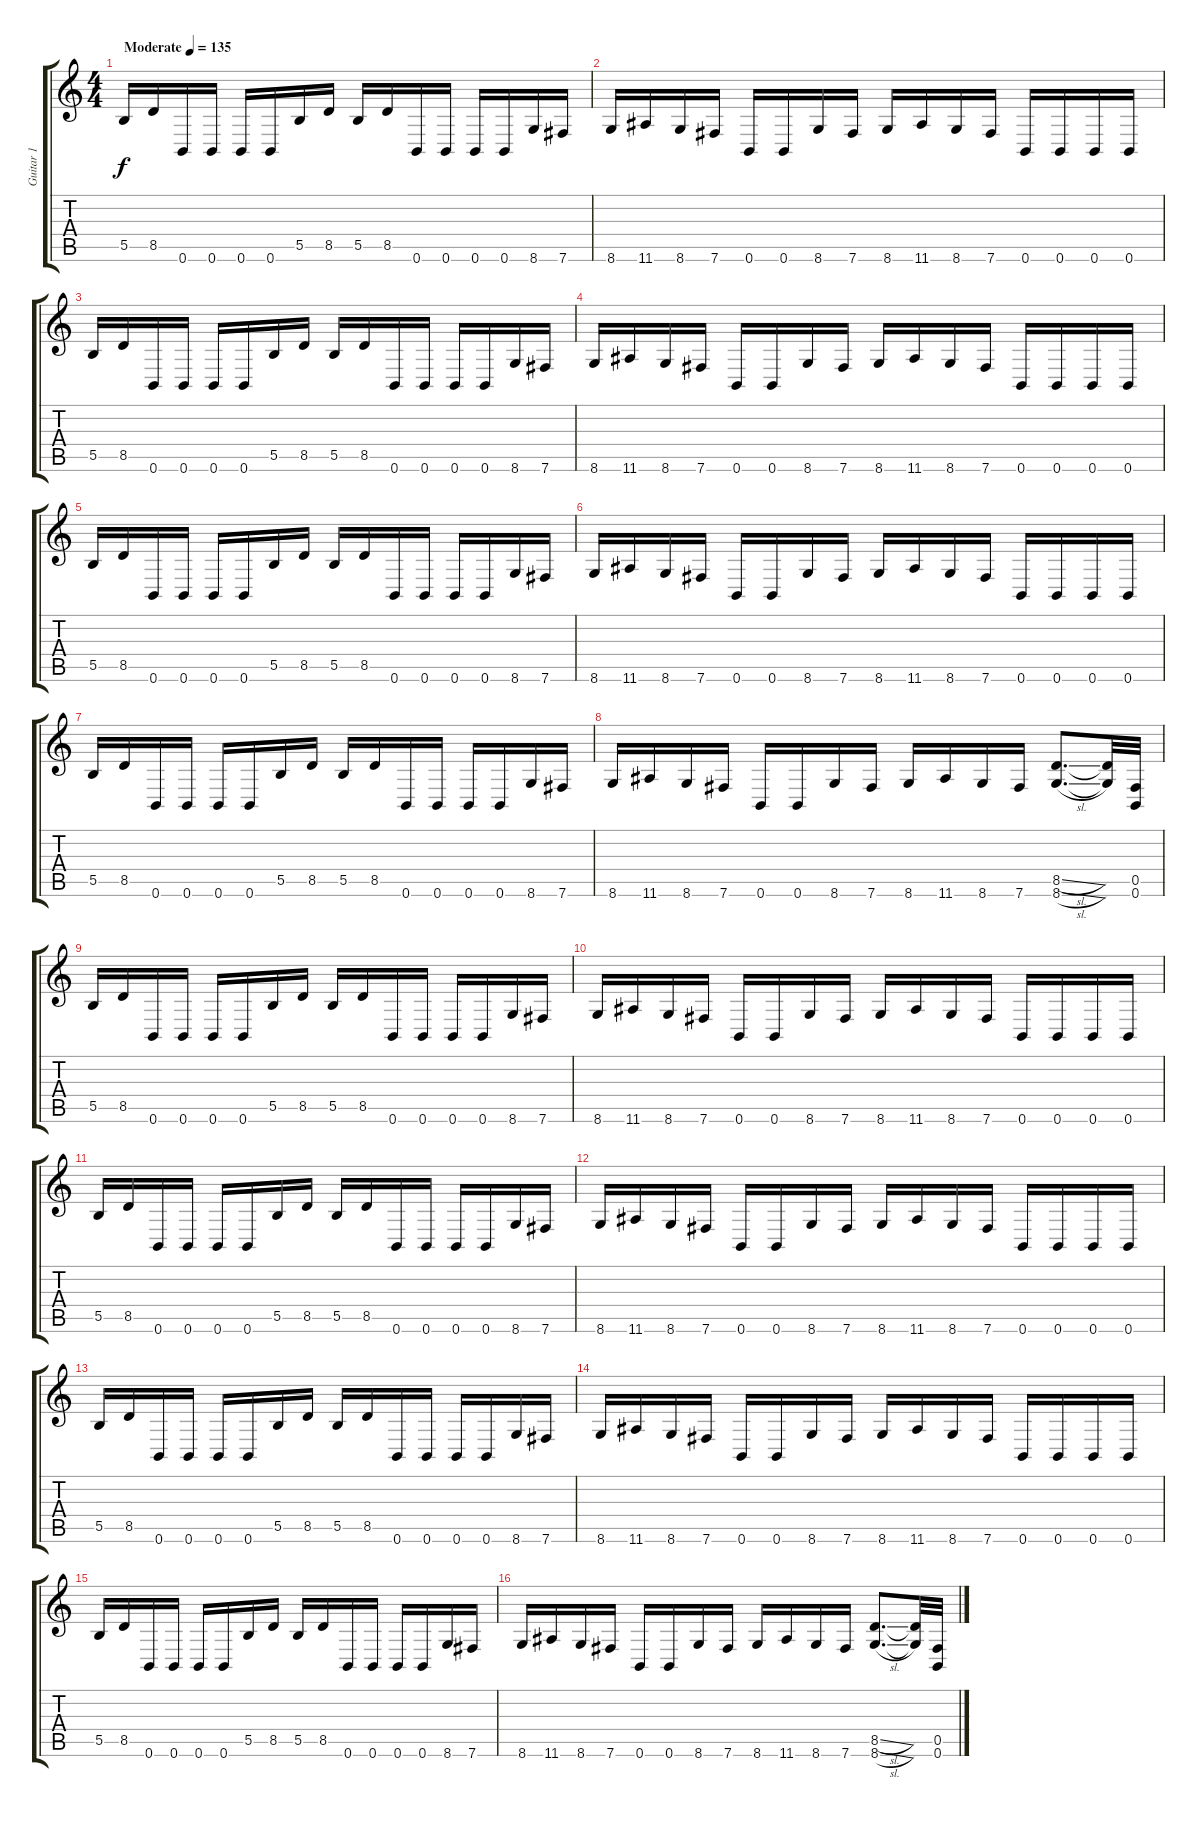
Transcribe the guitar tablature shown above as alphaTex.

\track ("Guitar 1" "Guitar 1") {instrument distortionguitar}
\staff {score tabs}
\tuning (Db4 Ab3 E3 B2 Gb2 B1) {hide}
\ts (4 4)
\tempo (135 "Moderate")
\clef g2
\ks c
5.5.16{dy f instrument distortionguitar} 8.5.16 0.6.16 0.6.16 0.6.16 0.6.16 5.5.16 8.5.16 5.5.16 8.5.16 0.6.16 0.6.16 0.6.16 0.6.16 8.6.16 7.6.16 |
8.6.16 11.6.16 8.6.16 7.6.16 0.6.16 0.6.16 8.6.16 7.6.16 8.6.16 11.6.16 8.6.16 7.6.16 0.6.16 0.6.16 0.6.16 0.6.16 |
5.5.16 8.5.16 0.6.16 0.6.16 0.6.16 0.6.16 5.5.16 8.5.16 5.5.16 8.5.16 0.6.16 0.6.16 0.6.16 0.6.16 8.6.16 7.6.16 |
8.6.16 11.6.16 8.6.16 7.6.16 0.6.16 0.6.16 8.6.16 7.6.16 8.6.16 11.6.16 8.6.16 7.6.16 0.6.16 0.6.16 0.6.16 0.6.16 |
5.5.16 8.5.16 0.6.16 0.6.16 0.6.16 0.6.16 5.5.16 8.5.16 5.5.16 8.5.16 0.6.16 0.6.16 0.6.16 0.6.16 8.6.16 7.6.16 |
8.6.16 11.6.16 8.6.16 7.6.16 0.6.16 0.6.16 8.6.16 7.6.16 8.6.16 11.6.16 8.6.16 7.6.16 0.6.16 0.6.16 0.6.16 0.6.16 |
5.5.16 8.5.16 0.6.16 0.6.16 0.6.16 0.6.16 5.5.16 8.5.16 5.5.16 8.5.16 0.6.16 0.6.16 0.6.16 0.6.16 8.6.16 7.6.16 |
8.6.16 11.6.16 8.6.16 7.6.16 0.6.16 0.6.16 8.6.16 7.6.16 8.6.16 11.6.16 8.6.16 7.6.16 (8.5{sl} 8.6{sl}).8{d} (8.5{t} 8.6{t}).32 (0.5 0.6).32 |
5.5.16 8.5.16 0.6.16 0.6.16 0.6.16 0.6.16 5.5.16 8.5.16 5.5.16 8.5.16 0.6.16 0.6.16 0.6.16 0.6.16 8.6.16 7.6.16 |
8.6.16 11.6.16 8.6.16 7.6.16 0.6.16 0.6.16 8.6.16 7.6.16 8.6.16 11.6.16 8.6.16 7.6.16 0.6.16 0.6.16 0.6.16 0.6.16 |
5.5.16 8.5.16 0.6.16 0.6.16 0.6.16 0.6.16 5.5.16 8.5.16 5.5.16 8.5.16 0.6.16 0.6.16 0.6.16 0.6.16 8.6.16 7.6.16 |
8.6.16 11.6.16 8.6.16 7.6.16 0.6.16 0.6.16 8.6.16 7.6.16 8.6.16 11.6.16 8.6.16 7.6.16 0.6.16 0.6.16 0.6.16 0.6.16 |
5.5.16 8.5.16 0.6.16 0.6.16 0.6.16 0.6.16 5.5.16 8.5.16 5.5.16 8.5.16 0.6.16 0.6.16 0.6.16 0.6.16 8.6.16 7.6.16 |
8.6.16 11.6.16 8.6.16 7.6.16 0.6.16 0.6.16 8.6.16 7.6.16 8.6.16 11.6.16 8.6.16 7.6.16 0.6.16 0.6.16 0.6.16 0.6.16 |
5.5.16 8.5.16 0.6.16 0.6.16 0.6.16 0.6.16 5.5.16 8.5.16 5.5.16 8.5.16 0.6.16 0.6.16 0.6.16 0.6.16 8.6.16 7.6.16 |
8.6.16 11.6.16 8.6.16 7.6.16 0.6.16 0.6.16 8.6.16 7.6.16 8.6.16 11.6.16 8.6.16 7.6.16 (8.5{sl} 8.6{sl}).8{d} (8.5{t} 8.6{t}).32 (0.5 0.6).32
